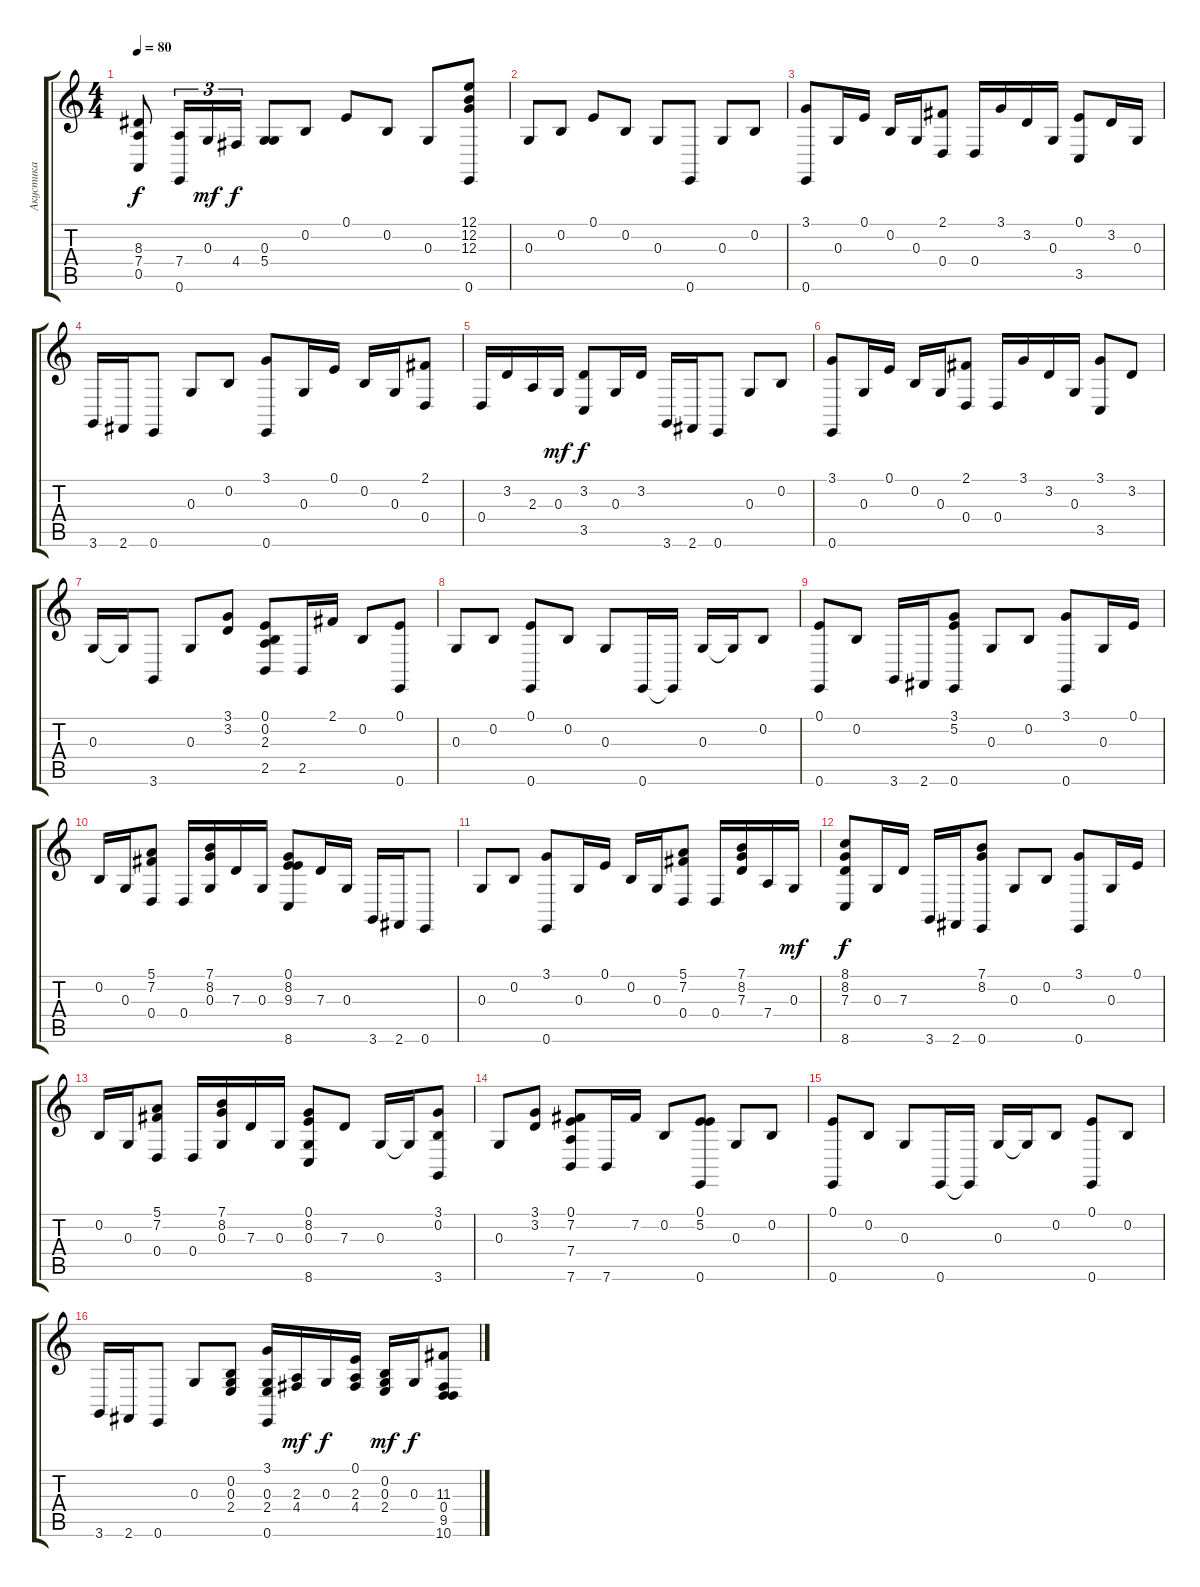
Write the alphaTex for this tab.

\track ("Акустика" "Акустика") {instrument brightacousticpiano}
\staff {score tabs}
\tuning (E4 B3 G3 D3 A2 E2) {hide}
\ts (4 4)
\tempo 80
\clef g2
\ks c
(8.3 7.4 0.5).8{dy f} (7.4 0.6).16{tu (3 2)} 0.3.16{tu (3 2) dy mf} 4.4.16{tu (3 2) dy f} (0.3 5.4).8 0.2.8 0.1.8 0.2.8 0.3.8 (12.1 12.2 12.3 0.6).8 |
0.3.8 0.2.8 0.1.8 0.2.8 0.3.8 0.6.8 0.3.8 0.2.8 |
(3.1 0.6).8 0.3.16 0.1.16 0.2.16 0.3.16 (2.1 0.4).8 0.4.16 3.1.16 3.2.16 0.3.16 (0.1 3.5).8 3.2.16 0.3.16 |
3.6.16 2.6.16 0.6.8 0.3.8 0.2.8 (3.1 0.6).8 0.3.16 0.1.16 0.2.16 0.3.16 (2.1 0.4).8 |
0.4.16 3.2.16 2.3.16 0.3.16{dy mf} (3.2 3.5).8{dy f} 0.3.16 3.2.16 3.6.16 2.6.16 0.6.8 0.3.8 0.2.8 |
(3.1 0.6).8 0.3.16 0.1.16 0.2.16 0.3.16 (2.1 0.4).8 0.4.16 3.1.16 3.2.16 0.3.16 (3.1 3.5).8 3.2.8 |
0.3.16 0.3{t}.16 3.6.8 0.3.8 (3.1 3.2).8 (0.1 0.2 2.3 2.5).8 2.5.16 2.1.16 0.2.8 (0.1 0.6).8 |
0.3.8 0.2.8 (0.1 0.6).8 0.2.8 0.3.8 0.6.16 0.6{t}.16 0.3.16 0.3{t}.16 0.2.8 |
(0.1 0.6).8 0.2.8 3.6.16 2.6.16 (3.1 5.2 0.6).8 0.3.8 0.2.8 (3.1 0.6).8 0.3.16 0.1.16 |
0.2.16 0.3.16 (5.1 7.2 0.4).8 0.4.16 (7.1 8.2 0.3).16 7.3.16 0.3.16 (0.1 8.2 9.3 8.6).8 7.3.16 0.3.16 3.6.16 2.6.16 0.6.8 |
0.3.8 0.2.8 (3.1 0.6).8 0.3.16 0.1.16 0.2.16 0.3.16 (5.1 7.2 0.4).8 0.4.16 (7.1 8.2 7.3).16 7.4.16 0.3.16{dy mf} |
(8.1 8.2 7.3 8.6).8{dy f} 0.3.16 7.3.16 3.6.16 2.6.16 (7.1 8.2 0.6).8 0.3.8 0.2.8 (3.1 0.6).8 0.3.16 0.1.16 |
0.2.16 0.3.16 (5.1 7.2 0.4).8 0.4.16 (7.1 8.2 0.3).16 7.3.16 0.3.16 (0.1 8.2 0.3 8.6).8 7.3.8 0.3.16 0.3{t}.16 (3.1 0.2 3.6).8 |
0.3.8 (3.1 3.2).8 (0.1 7.2 7.4 7.6).8 7.6.16 7.2.16 0.2.8 (0.1 5.2 0.6).8 0.3.8 0.2.8 |
(0.1 0.6).8 0.2.8 0.3.8 0.6.16 0.6{t}.16 0.3.16 0.3{t}.16 0.2.8 (0.1 0.6).8 0.2.8 |
3.6.16 2.6.16 0.6.8 0.3.8 (0.2 0.3 2.4).8 (3.1 0.3 2.4 0.6).16 (2.3 4.4).16{dy mf} 0.3.16{dy f} (0.1 2.3 4.4).16 (0.2 0.3 2.4).16{dy mf} 0.3.16{dy f} (11.3 0.4 9.5 10.6).8
